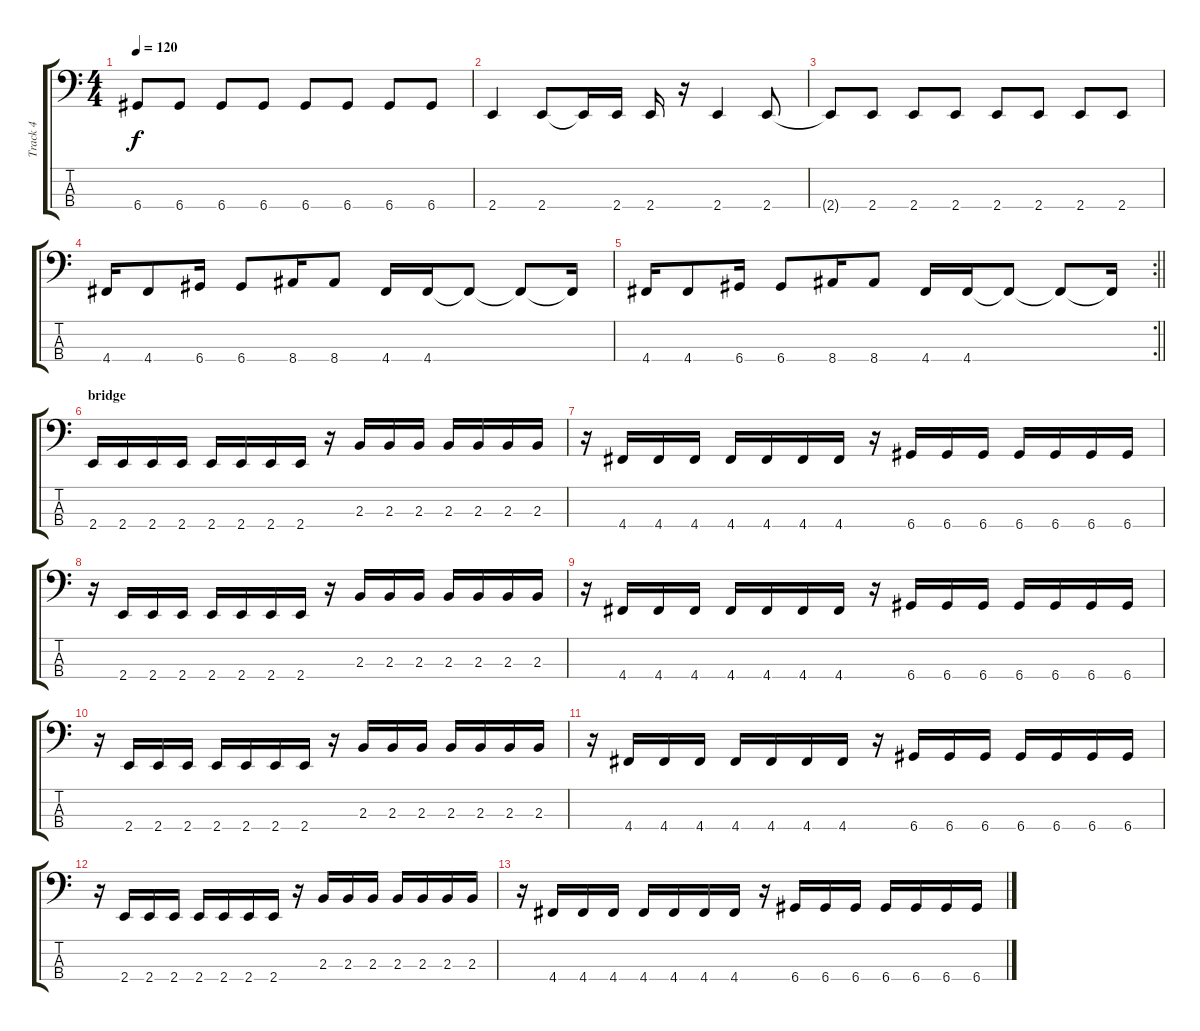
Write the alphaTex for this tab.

\track ("Track 4" "Track 4") {instrument electricbasspick}
\staff {score tabs}
\tuning (G2 D2 A1 D1) {hide}
\ts (4 4)
\tempo 120
\clef f4
\ks c
6.4{t}.8{dy f} 6.4.8 6.4.8 6.4.8 6.4.8 6.4.8 6.4.8 6.4.8 |
2.4.4 2.4.8 2.4{t}.16 2.4.16 2.4.16 r.16 2.4.4 2.4.8 |
2.4{t}.8 2.4.8 2.4.8 2.4.8 2.4.8 2.4.8 2.4.8 2.4.8 |
4.4.16 4.4.8 6.4.16 6.4.8 8.4.16 8.4.8 4.4.16 4.4.16 4.4{t}.8 4.4{t}.8 4.4{t}.16 |
\rc 2
\barLineRight lightlight
4.4.16 4.4.8 6.4.16 6.4.8 8.4.16 8.4.8 4.4.16 4.4.16 4.4{t}.8 4.4{t}.8 4.4{t}.16 |
\section ("" "bridge")
2.4.16 2.4.16 2.4.16 2.4.16 2.4.16 2.4.16 2.4.16 2.4.16 r.16 2.3.16 2.3.16 2.3.16 2.3.16 2.3.16 2.3.16 2.3.16 |
r.16 4.4.16 4.4.16 4.4.16 4.4.16 4.4.16 4.4.16 4.4.16 r.16 6.4.16 6.4.16 6.4.16 6.4.16 6.4.16 6.4.16 6.4.16 |
r.16 2.4.16 2.4.16 2.4.16 2.4.16 2.4.16 2.4.16 2.4.16 r.16 2.3.16 2.3.16 2.3.16 2.3.16 2.3.16 2.3.16 2.3.16 |
r.16 4.4.16 4.4.16 4.4.16 4.4.16 4.4.16 4.4.16 4.4.16 r.16 6.4.16 6.4.16 6.4.16 6.4.16 6.4.16 6.4.16 6.4.16 |
r.16 2.4.16 2.4.16 2.4.16 2.4.16 2.4.16 2.4.16 2.4.16 r.16 2.3.16 2.3.16 2.3.16 2.3.16 2.3.16 2.3.16 2.3.16 |
r.16 4.4.16 4.4.16 4.4.16 4.4.16 4.4.16 4.4.16 4.4.16 r.16 6.4.16 6.4.16 6.4.16 6.4.16 6.4.16 6.4.16 6.4.16 |
r.16 2.4.16 2.4.16 2.4.16 2.4.16 2.4.16 2.4.16 2.4.16 r.16 2.3.16 2.3.16 2.3.16 2.3.16 2.3.16 2.3.16 2.3.16 |
r.16 4.4.16 4.4.16 4.4.16 4.4.16 4.4.16 4.4.16 4.4.16 r.16 6.4.16 6.4.16 6.4.16 6.4.16 6.4.16 6.4.16 6.4.16
